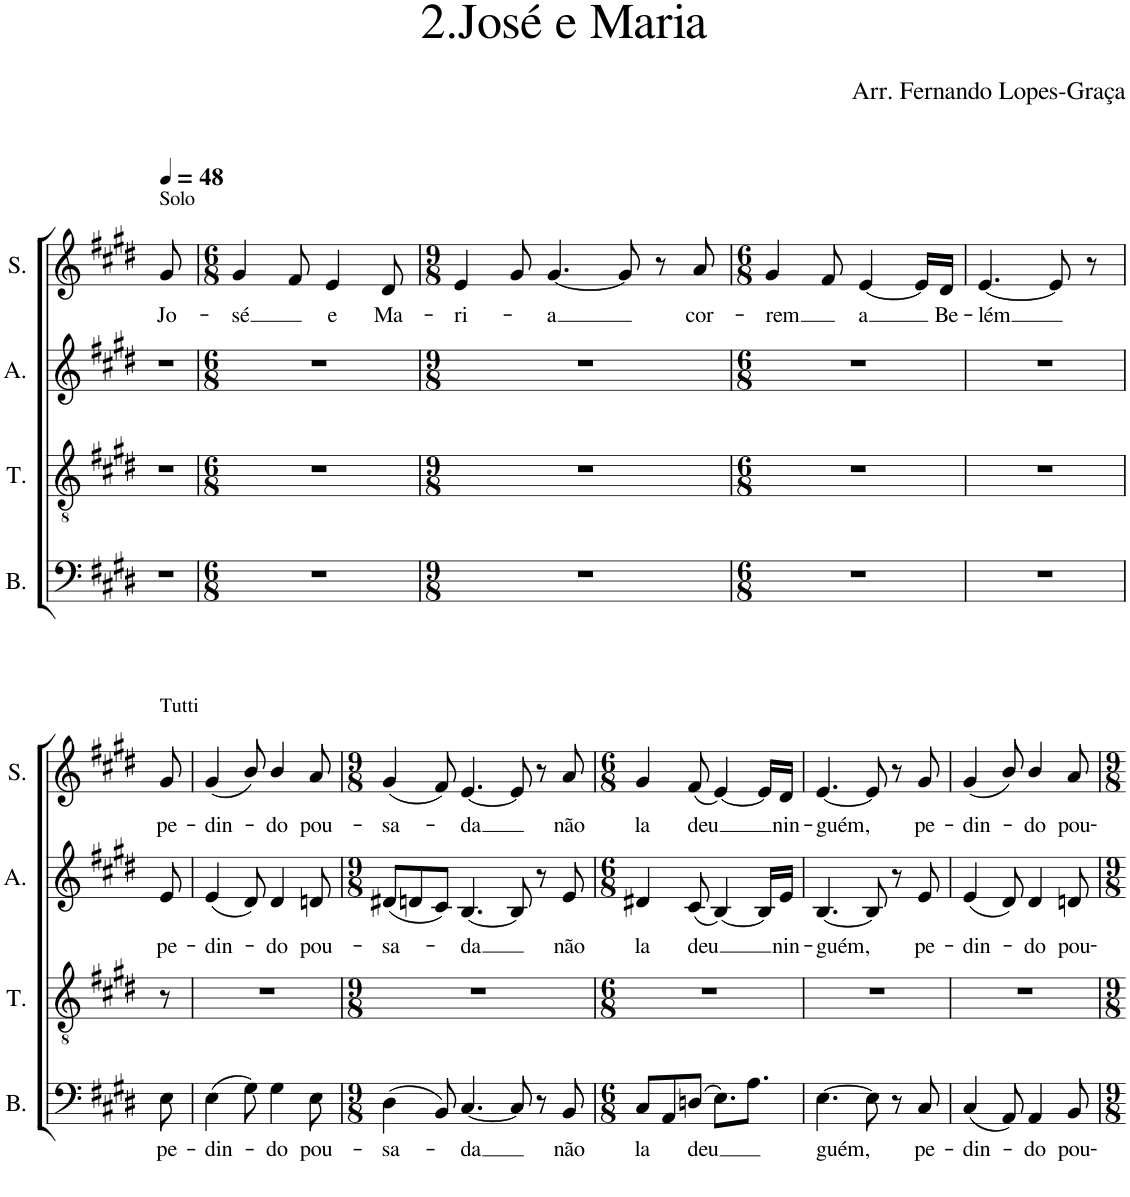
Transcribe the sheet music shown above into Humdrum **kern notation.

**kern	**text	**kern	**kern	**text	**kern	**text
*part4	*part4	*part3	*part2	*part2	*part1	*part1
*staff4	*staff4	*staff3	*staff2	*staff2	*staff1	*staff1
*I"B.	*	*I"T.	*I"A.	*	*I"S.	*
*I'B.	*	*I'T.	*I'A.	*	*I'S.	*
*clefF4	*	*clefGv2	*clefG2	*	*clefG2	*
*k[f#c#g#d#]	*	*k[f#c#g#d#]	*k[f#c#g#d#]	*	*k[f#c#g#d#]	*
=1	=1	=1	=1	=1	=1	=1
!	!	!	!	!	!LO:TX:a:t=Solo	!
!	!	!	!	!	!	!LO:LY:b
1r	.	1r	1r	.	8g#/	Jo-
.	.	.	.	.	2..ryy	.
=2	=2	=2	=2	=2	=2	=2
*M6/8	*	*M6/8	*M6/8	*	*M6/8	*
!	!	!	!	!	!	!LO:LY:b
2.r	.	2.r	2.r	.	4g#/	-sé
.	.	.	.	.	8f#/	.
!	!	!	!	!	!	!LO:LY:b
.	.	.	.	.	4e/	e
!	!	!	!	!	!	!LO:LY:b
.	.	.	.	.	8d#/	Ma-
=3	=3	=3	=3	=3	=3	=3
*M9/8	*	*M9/8	*M9/8	*	*M9/8	*
!	!	!	!	!	!	!LO:LY:b
8%9r	.	8%9r	8%9r	.	4e/	-ri-
.	.	.	.	.	8g#/	.
!	!	!	!	!	!	!LO:LY:b
.	.	.	.	.	[4.g#/	-a
.	.	.	.	.	8g#/]	.
.	.	.	.	.	8r	.
!	!	!	!	!	!	!LO:LY:b
.	.	.	.	.	8a/	cor-
=4	=4	=4	=4	=4	=4	=4
*M6/8	*	*M6/8	*M6/8	*	*M6/8	*
!	!	!	!	!	!	!LO:LY:b
2.r	.	2.r	2.r	.	4g#/	-rem
.	.	.	.	.	8f#/	.
!	!	!	!	!	!	!LO:LY:b
.	.	.	.	.	[4e/	a
.	.	.	.	.	16e/LL]	.
!	!	!	!	!	!	!LO:LY:b
.	.	.	.	.	16d#/JJ	Be-
=5	=5	=5	=5	=5	=5	=5
!	!	!	!	!	!	!LO:LY:b
2.r	.	2.r	2.r	.	[4.e/	-lém
.	.	.	.	.	8e/]	.
.	.	.	.	.	8r	.
.	.	.	.	.	8ryy	.
!!LO:LB:g=z
=1	=1	=1	=1	=1	=1	=1
!	!	!	!	!	!LO:TX:a:t=Tutti	!
!	!LO:LY:b	!	!	!LO:LY:b	!	!LO:LY:b
8E\	pe-	8r	8e/	pe-	8g#/	pe-
=2	=2	=2	=2	=2	=2	=2
!	!LO:LY:b	!	!	!LO:LY:b	!	!LO:LY:b
(4E\	-din-	2.r	(4e/	-din-	(4g#/	-din-
8G#\)	.	.	8d#/)	.	8b/)	.
!	!LO:LY:b	!	!	!LO:LY:b	!	!LO:LY:b
4G#\	-do	.	4d#/	-do	4b/	-do
!	!LO:LY:b	!	!	!LO:LY:b	!	!LO:LY:b
8E\	pou-	.	8dn/	pou-	8a/	pou-
=3	=3	=3	=3	=3	=3	=3
*M9/8	*	*M9/8	*M9/8	*	*M9/8	*
!	!LO:LY:b	!	!	!LO:LY:b	!	!LO:LY:b
(4D#\	-sa-	8%9r	(8d#X/L	-sa-	(4g#/	-sa-
.	.	.	8dn/	.	.	.
8BB/)	.	.	8c#/J)	.	8f#/)	.
!	!LO:LY:b	!	!	!LO:LY:b	!	!LO:LY:b
[4.C#/	-da	.	[4.B/	-da	[4.e/	-da
8C#/]	.	.	8B/]	.	8e/]	.
8r	.	.	8r	.	8r	.
!	!LO:LY:b	!	!	!LO:LY:b	!	!LO:LY:b
8BB/	não	.	8e/	não	8a/	não
=4	=4	=4	=4	=4	=4	=4
*M6/8	*	*M6/8	*M6/8	*	*M6/8	*
!	!LO:LY:b	!	!	!LO:LY:b	!	!LO:LY:b
8C#/L	la	2.r	4d#X/	la	4g#/	la
8AA/	.	.	.	.	.	.
!	!LO:LY:b	!	!	!LO:LY:b	!	!LO:LY:b
(8Dn/J	deu	.	(8c#/	deu	(8f#/	deu
8.E\L)	.	.	[4B/)	.	[4e/)	.
8.A\J	.	.	.	.	.	.
.	.	.	16B/LL]	.	16e/LL]	.
!	!	!	!	!LO:LY:b	!	!LO:LY:b
.	.	.	16e/JJ	nin-	16d#/JJ	nin-
=5	=5	=5	=5	=5	=5	=5
!	!LO:LY:b	!	!	!LO:LY:b	!	!LO:LY:b
[4.E\	guém,	2.r	[4.B/	-guém,	[4.e/	-guém,
8E\]	.	.	8B/]	.	8e/]	.
8r	.	.	8r	.	8r	.
!	!LO:LY:b	!	!	!LO:LY:b	!	!LO:LY:b
8C#/	pe-	.	8e/	pe-	8g#/	pe-
=6	=6	=6	=6	=6	=6	=6
!	!LO:LY:b	!	!	!LO:LY:b	!	!LO:LY:b
(4C#/	-din-	2.r	(4e/	-din-	(4g#/	-din-
8AA/)	.	.	8d#/)	.	8b/)	.
!	!LO:LY:b	!	!	!LO:LY:b	!	!LO:LY:b
4AA/	-do	.	4d#/	-do	4b/	-do
!	!LO:LY:b	!	!	!LO:LY:b	!	!LO:LY:b
8BB/	pou-	.	8dn/	pou-	8a/	pou-
=	=	=	=	=	=	=
*-	*-	*-	*-	*-	*-	*-
